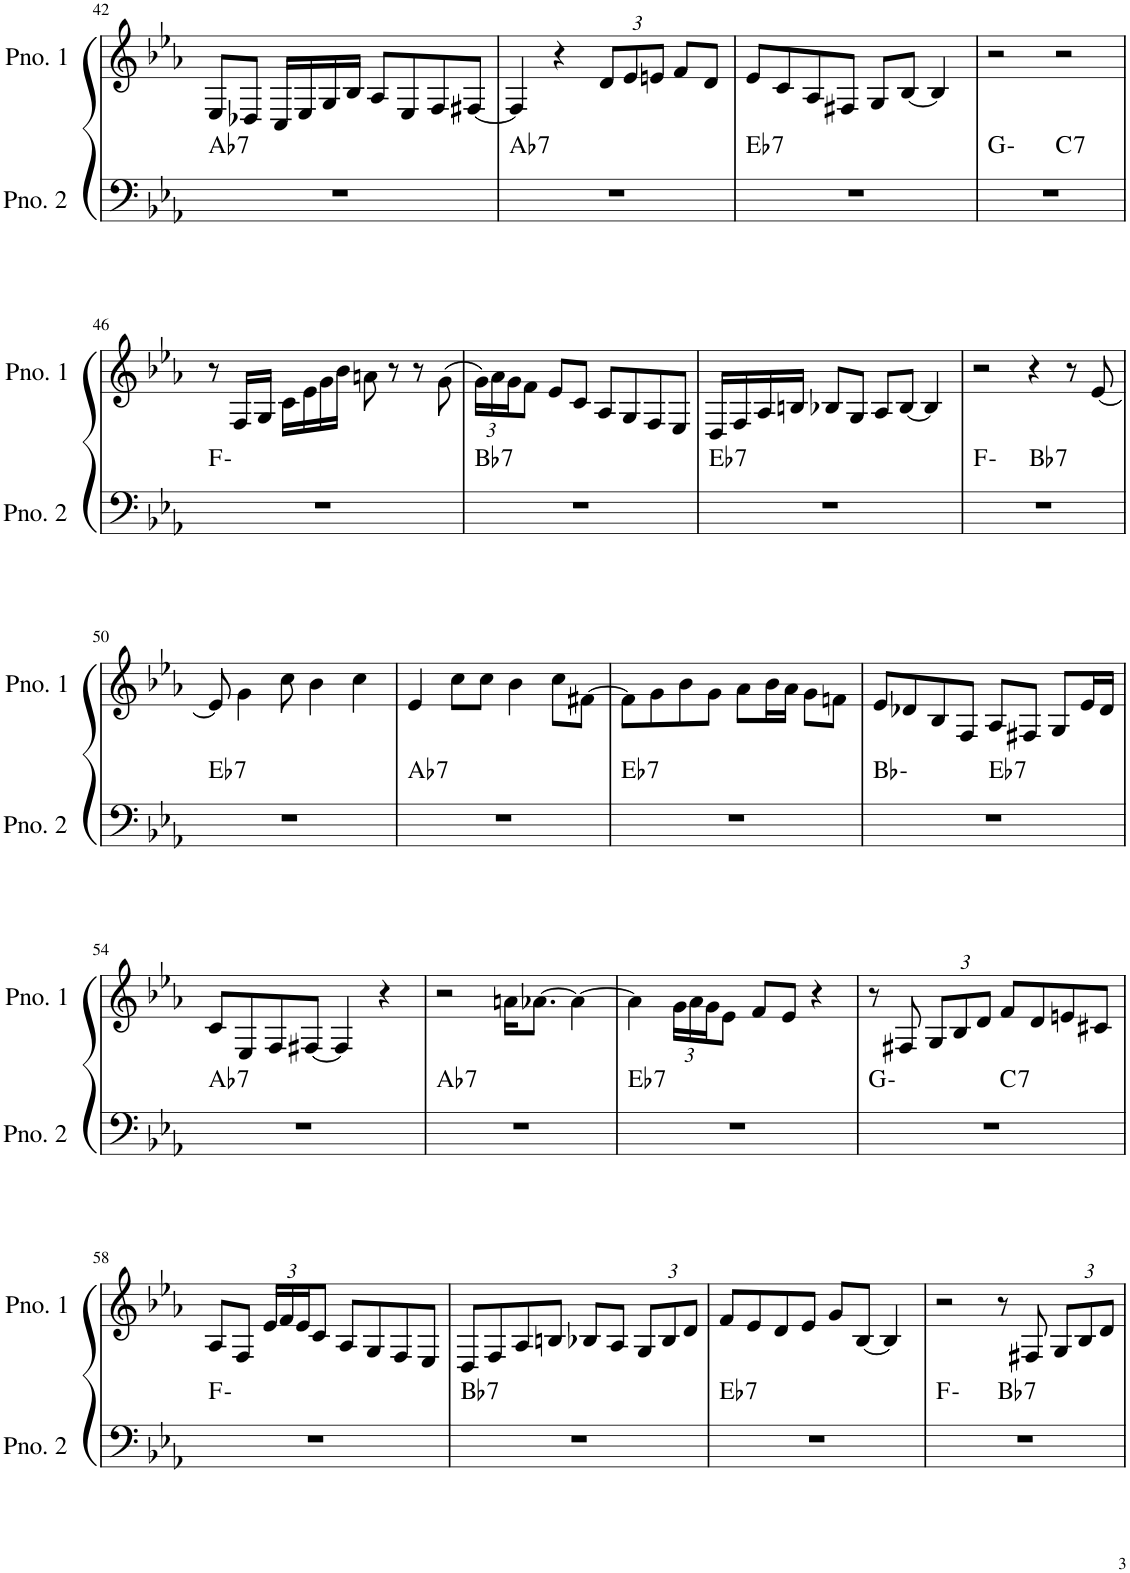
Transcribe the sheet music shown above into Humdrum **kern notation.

**kern	**harte	**kern
*part2	*part2	*part1
*staff2	*	*staff1
*I"ピアノ 2	*	*I"ピアノ 1
!!LO:PB:g=z
*clefF4	*	*clefG2
*k[b-e-a-]	*	*k[b-e-a-]
*M4/4	*	*M4/4
=42	=42	=42
!	!LO:H:kt=7	!
1r	Ab:7	8E-/L
.	.	8D-X/J
.	.	16C/LL
.	.	16E-/
.	.	16G/
.	.	16B-/JJ
.	.	8A-/L
.	.	8E-/
.	.	8F/
.	.	[8F#X/J
=43	=43	=43
!	!LO:H:kt=7	!
1r	Ab:7	4F#/]
.	.	4r
*	*	*Xbrackettup
.	.	12d/L
.	.	12e-/
.	.	12en/J
.	.	8f/L
.	.	8d/J
=44	=44	=44
!	!LO:H:kt=7	!
1r	Eb:7	8e-/L
.	.	8c/
.	.	8A-/
.	.	8F#X/J
.	.	8G/L
.	.	[8B-/J
.	.	4B-/]
=45	=45	=45
*^	*	*
1r	2ryy	G:min	2r
!	!	!LO:H:kt=7	!
.	2ryy	C:7	2r
*v	*v	*	*
!!LO:LB:g=z
=46	=46	=46
1r	F:min	8r
.	.	16F/LL
.	.	16G/JJ
.	.	16c\LL
.	.	16e-\
.	.	16g\
.	.	16b-\JJ
.	.	8an\
.	.	8r
.	.	8r
.	.	(8g\
=47	=47	=47
!	!LO:H:kt=7	!
1r	Bb:7	24g\LL)
.	.	24a-\
.	.	24g\J
.	.	8f\J
.	.	8e-/L
.	.	8c/J
.	.	8A-/L
.	.	8G/
.	.	8F/
.	.	8E-/J
=48	=48	=48
!	!LO:H:kt=7	!
1r	Eb:7	16D/LL
.	.	16F/
.	.	16A-/
.	.	16Bn/JJ
.	.	8B-X/L
.	.	8G/J
.	.	8A-/L
.	.	[8B-/J
.	.	4B-/]
=49	=49	=49
*^	*	*
1r	2ryy	F:min	2r
!	!	!LO:H:kt=7	!
.	2ryy	Bb:7	4r
.	.	.	8r
.	.	.	[8e-/
!!LO:LB:g=z
=50	=50	=50	=50
!	!	!LO:H:kt=7	!
*v	*v	*	*
1r	Eb:7	8e-/]
.	.	4g\
.	.	8cc\
.	.	4b-\
.	.	4cc\
=51	=51	=51
!	!LO:H:kt=7	!
1r	Ab:7	4e-/
.	.	8cc\L
.	.	8cc\J
.	.	4b-\
.	.	8cc\L
.	.	[8f#X\J
=52	=52	=52
!	!LO:H:kt=7	!
1r	Eb:7	8f#\L]
.	.	8g\
.	.	8b-\
.	.	8g\J
.	.	8a-\L
.	.	16b-\L
.	.	16a-\JJ
.	.	8g\L
.	.	8fn\J
=53	=53	=53
*^	*	*
1r	2ryy	Bb:min	8e-/L
.	.	.	8d-X/
.	.	.	8B-/
.	.	.	8F/J
!	!	!LO:H:kt=7	!
.	2ryy	Eb:7	8A-/L
.	.	.	8F#X/J
.	.	.	8G/L
.	.	.	16e-/L
.	.	.	16d-/JJ
!!LO:LB:g=z
=54	=54	=54	=54
!	!	!LO:H:kt=7	!
*v	*v	*	*
1r	Ab:7	8c/L
.	.	8E-/
.	.	8F/
.	.	[8F#X/J
.	.	4F#/]
.	.	4r
=55	=55	=55
!	!LO:H:kt=7	!
1r	Ab:7	2r
.	.	16an\KL
.	.	[8.a-X\J
.	.	4a-\_
=56	=56	=56
!	!LO:H:kt=7	!
1r	Eb:7	4a-\]
.	.	24g\LL
.	.	24a-\
.	.	24g\J
.	.	8e-\J
.	.	8f/L
.	.	8e-/J
.	.	4r
=57	=57	=57
*^	*	*
1r	2ryy	G:min	8r
.	.	.	8F#X/
.	.	.	12G/L
.	.	.	12B-/
.	.	.	12d/J
!	!	!LO:H:kt=7	!
.	2ryy	C:7	8f/L
.	.	.	8d/
.	.	.	8en/
.	.	.	8c#X/J
*v	*v	*	*
!!LO:LB:g=z
=58	=58	=58
1r	F:min	8A-/L
.	.	8F/J
.	.	24e-/LL
.	.	24f/
.	.	24e-/J
.	.	8c/J
.	.	8A-/L
.	.	8G/
.	.	8F/
.	.	8E-/J
=59	=59	=59
!	!LO:H:kt=7	!
1r	Bb:7	8D/L
.	.	8F/
.	.	8A-/
.	.	8Bn/J
.	.	8B-X/L
.	.	8A-/J
.	.	12G/L
.	.	12B-/
.	.	12d/J
=60	=60	=60
!	!LO:H:kt=7	!
1r	Eb:7	8f/L
.	.	8e-/
.	.	8d/
.	.	8e-/J
.	.	8g/L
.	.	[8B-/J
.	.	4B-/]
=61	=61	=61
*^	*	*
1r	2ryy	F:min	2r
!	!	!LO:H:kt=7	!
.	2ryy	Bb:7	8r
.	.	.	8F#X/
.	.	.	12G/L
.	.	.	12B-/
.	.	.	12d/J
*v	*v	*	*
=	=	=
*-	*-	*-
